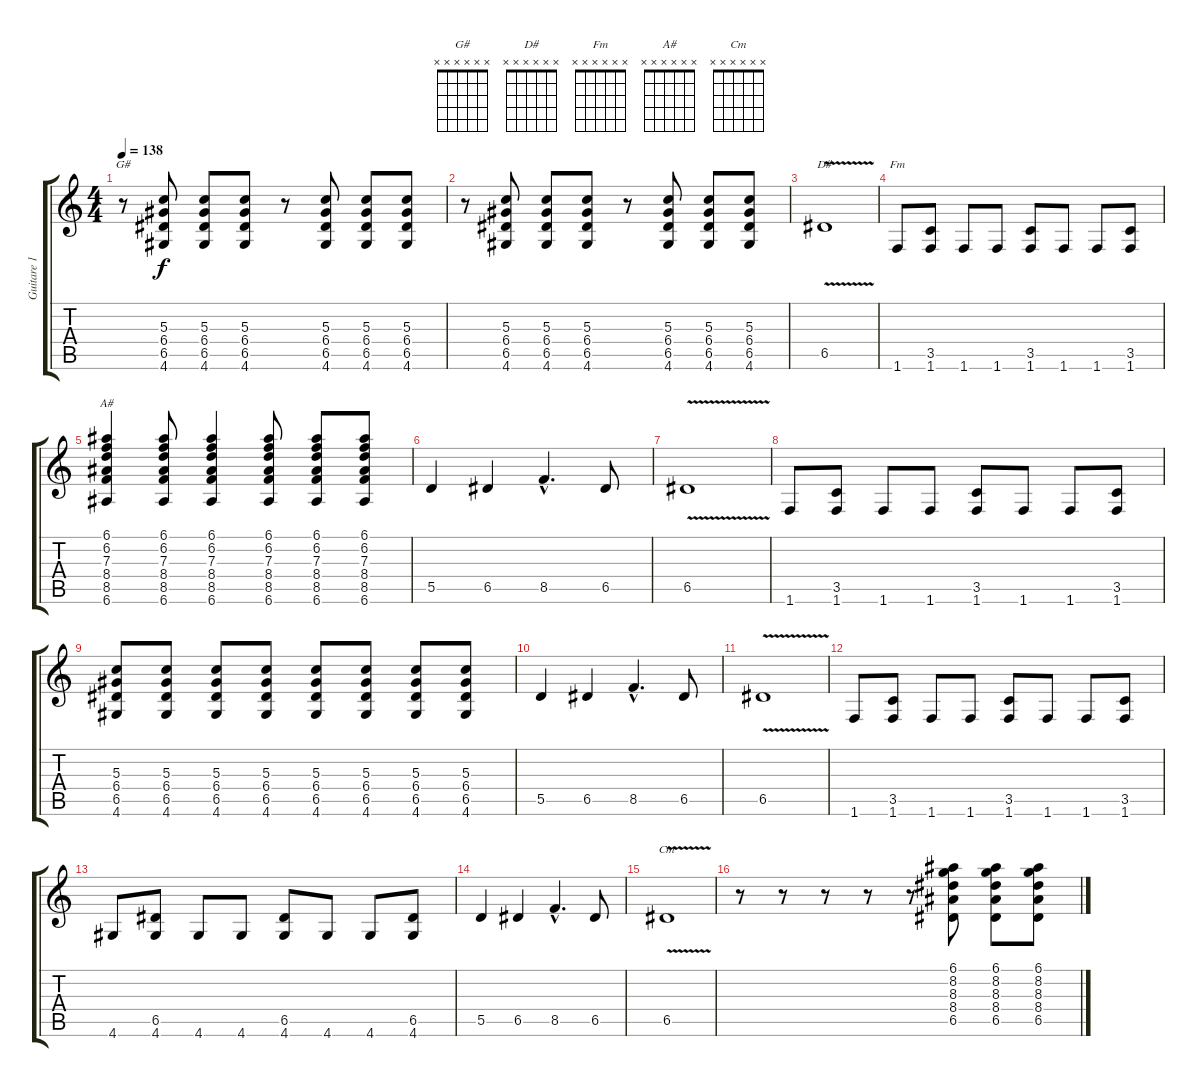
\track ("Guitare 1" "Guitare 1") {instrument overdrivenguitar}
\staff {score tabs}
\tuning (E4 B3 G3 D3 A2 E2) {hide}
\chord ("G#" x x x x x x)
\chord ("D#" x x x x x x)
\chord ("Fm" x x x x x x)
\chord ("A#" x x x x x x)
\chord ("Cm" x x x x x x)
\ts (4 4)
\tempo 138
\clef g2
\ks c
r.8{ch "G#" dy f} (5.3 6.4 6.5 4.6).8 (5.3 6.4 6.5 4.6).8 (5.3 6.4 6.5 4.6).8 r.8 (5.3 6.4 6.5 4.6).8 (5.3 6.4 6.5 4.6).8 (5.3 6.4 6.5 4.6).8 |
r.8 (5.3 6.4 6.5 4.6).8 (5.3 6.4 6.5 4.6).8 (5.3 6.4 6.5 4.6).8 r.8 (5.3 6.4 6.5 4.6).8 (5.3 6.4 6.5 4.6).8 (5.3 6.4 6.5 4.6).8 |
6.5{v}.1{ch "D#"} |
1.6.8{ch "Fm"} (3.5 1.6).8 1.6.8 1.6.8 (3.5 1.6).8 1.6.8 1.6.8 (3.5 1.6).8 |
(6.1 6.2 7.3 8.4 8.5 6.6).4{ch "A#"} (6.1 6.2 7.3 8.4 8.5 6.6).8 (6.1 6.2 7.3 8.4 8.5 6.6).4 (6.1 6.2 7.3 8.4 8.5 6.6).8 (6.1 6.2 7.3 8.4 8.5 6.6).8 (6.1 6.2 7.3 8.4 8.5 6.6).8 |
5.5.4 6.5.4 8.5{hac}.4{d} 6.5.8 |
6.5{v}.1 |
1.6.8 (3.5 1.6).8 1.6.8 1.6.8 (3.5 1.6).8 1.6.8 1.6.8 (3.5 1.6).8 |
(5.3 6.4 6.5 4.6).8 (5.3 6.4 6.5 4.6).8 (5.3 6.4 6.5 4.6).8 (5.3 6.4 6.5 4.6).8 (5.3 6.4 6.5 4.6).8 (5.3 6.4 6.5 4.6).8 (5.3 6.4 6.5 4.6).8 (5.3 6.4 6.5 4.6).8 |
5.5.4 6.5.4 8.5{hac}.4{d} 6.5.8 |
6.5{v}.1 |
1.6.8 (3.5 1.6).8 1.6.8 1.6.8 (3.5 1.6).8 1.6.8 1.6.8 (3.5 1.6).8 |
4.6.8 (6.5 4.6).8 4.6.8 4.6.8 (6.5 4.6).8 4.6.8 4.6.8 (6.5 4.6).8 |
5.5.4 6.5.4 8.5{hac}.4{d} 6.5.8 |
6.5{v}.1{ch "Cm"} |
r.8 r.8 r.8 r.8 r.8 (6.1 8.2 8.3 8.4 6.5).8 (6.1 8.2 8.3 8.4 6.5).8 (6.1 8.2 8.3 8.4 6.5).8
